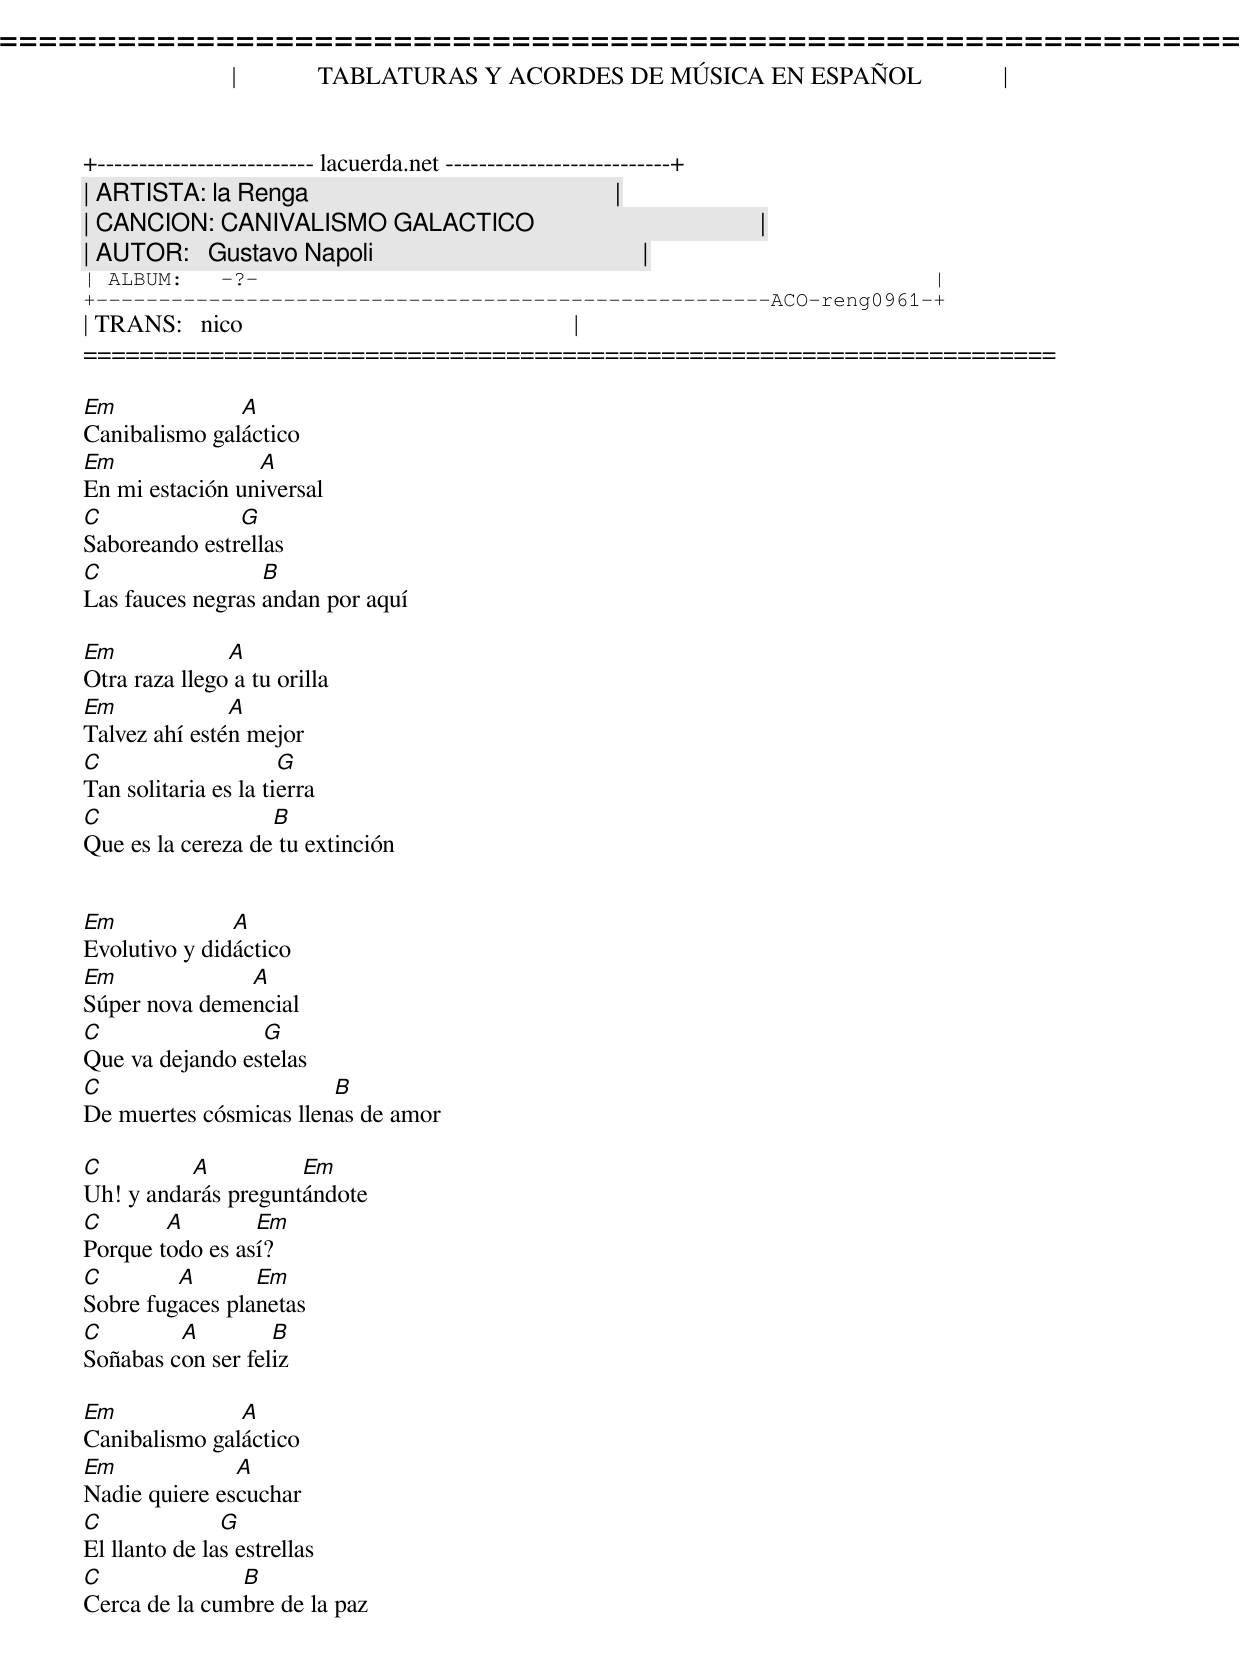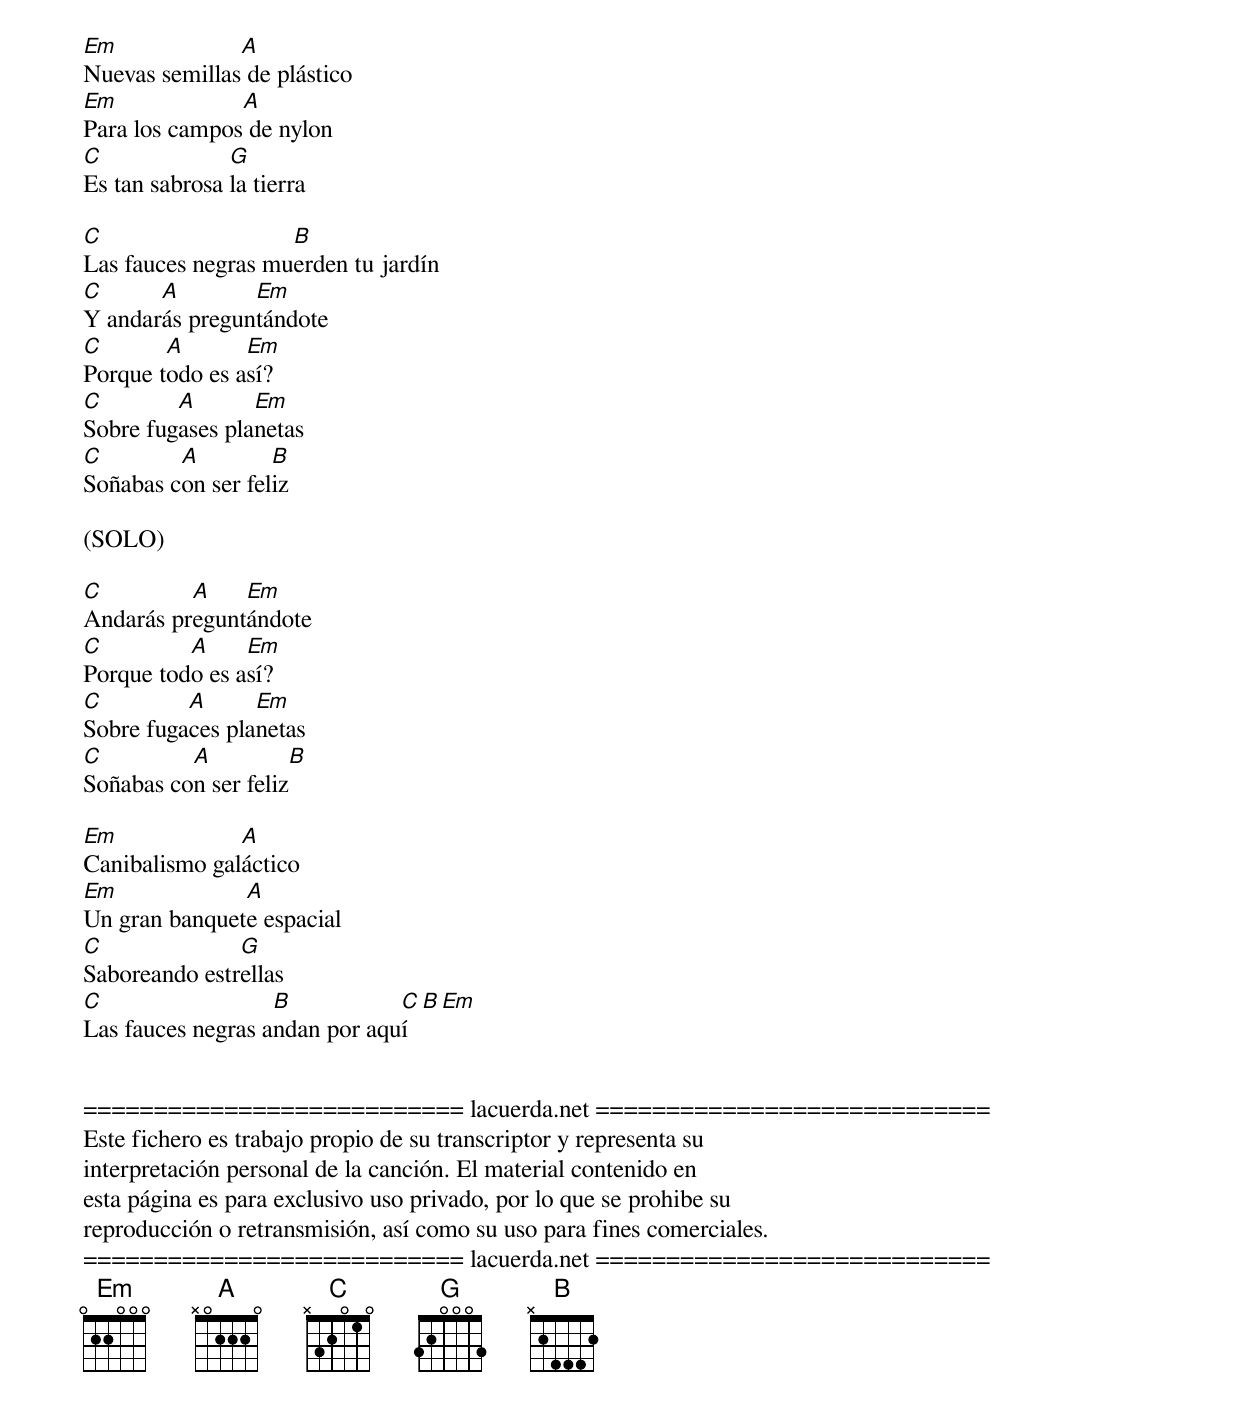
=====================================================================
|             TABLATURAS Y ACORDES DE MÚSICA EN ESPAÑOL             |
+-------------------------- lacuerda.net ---------------------------+
| ARTISTA: la Renga                                                 |
| CANCION: CANIVALISMO GALACTICO                                    |
| AUTOR:   Gustavo Napoli                                           |
| ALBUM:   -?-                                                      |
+------------------------------------------------------ACO-reng0961-+
| TRANS:   nico                                                     |
=====================================================================

Em             A
Canibalismo galáctico
Em               A
En mi estación universal
C              G
Saboreando estrellas
C                 B
Las fauces negras andan por aquí

Em             A
Otra raza llego a tu orilla
Em             A
Talvez ahí estén mejor
C                     G
Tan solitaria es la tierra
C                  B
Que es la cereza de tu extinción


Em             A
Evolutivo y didáctico
Em             A
Súper nova demencial
C                G
Que va dejando estelas
C                       B
De muertes cósmicas llenas de amor

C         A          Em
Uh! y andarás preguntándote
C       A        Em
Porque todo es así?
C        A       Em
Sobre fugaces planetas
C        A         B
Soñabas con ser feliz

Em             A
Canibalismo galáctico
Em             A
Nadie quiere escuchar
C              G
El llanto de las estrellas
C              B
Cerca de la cumbre de la paz

Em             A
Nuevas semillas de plástico
Em             A
Para los campos de nylon
C              G
Es tan sabrosa la tierra

C                   B
Las fauces negras muerden tu jardín
C      A        Em
Y andarás preguntándote
C       A       Em
Porque todo es así?
C        A       Em
Sobre fugases planetas
C        A         B
Soñabas con ser feliz

(SOLO)

C         A    Em
Andarás preguntándote
C         A     Em
Porque todo es así?
C         A      Em
Sobre fugaces planetas
C         A          B
Soñabas con ser feliz

Em             A
Canibalismo galáctico
Em             A
Un gran banquete espacial
C              G
Saboreando estrellas
C                  B           C    B   Em
Las fauces negras andan por aquí


=========================== lacuerda.net ============================
Este fichero es trabajo propio de su transcriptor y representa su
interpretación personal de la canción. El material contenido en
esta página es para exclusivo uso privado, por lo que se prohibe su
reproducción o retransmisión, así como su uso para fines comerciales.
=========================== lacuerda.net ============================
